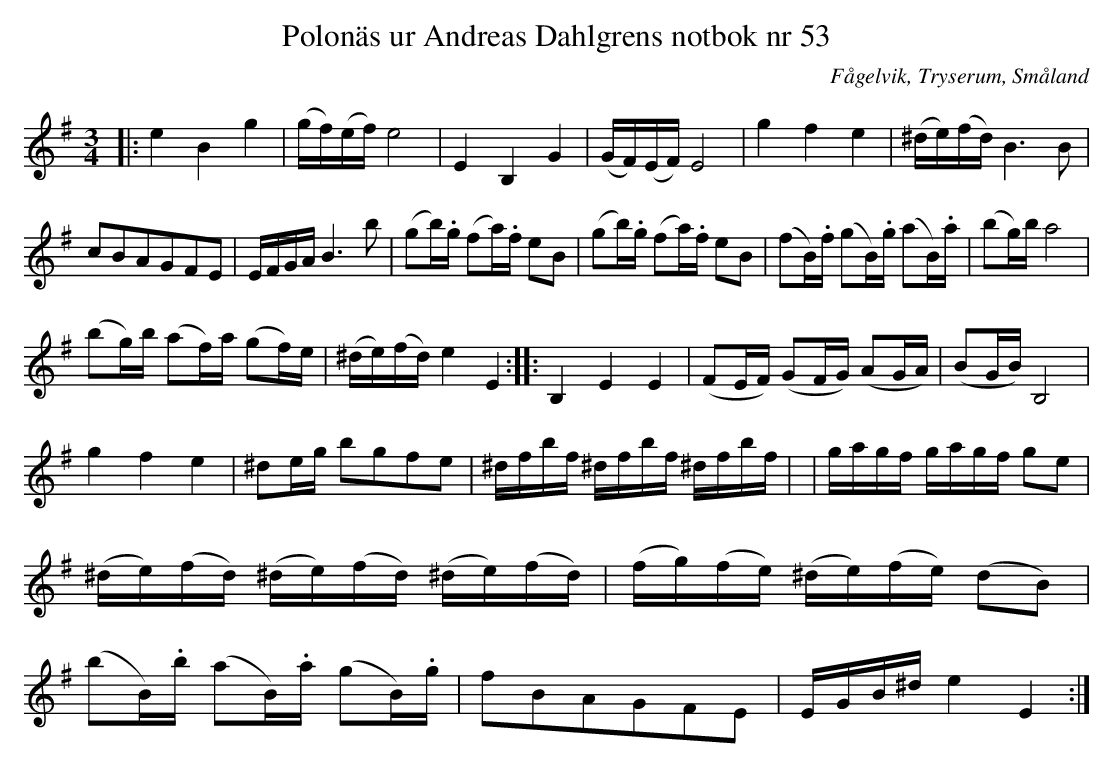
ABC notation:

X:1
T:Polonäs ur Andreas Dahlgrens notbok nr 53
O:Fågelvik, Tryserum, Småland
M:3/4
L:1/8
K:Em
|: e2 B2 g2 | (g/2f/2)(e/2f/2) e4 | E2 B,2 G2 | (G/2F/2)(E/2F/2) E4 | g2 f2 e2| (^d/2e/2)(f/2d/2) B2 > B2 | cBAGFE | E/2F/2G/2A/2 B2 > b2| (gb/2).g/2 (fa/2).f/2  eB|(gb/2).g/2 (fa/2).f/2  eB | (fB/2).f/2 (gB/2).g/2 (aB/2).a/2 | (bg/2)b/2 a4|
 (bg/2)b/2 (af/2)a/2 (gf/2)e/2| (^d/2e/2)(f/2d/2) e2 E2 :||: B,2 E2 E2 | (FE/2F/2) (GF/2G/2) (AG/2A/2) | (BG/2B/2) B,4|
 g2 f2 e2 | ^de/2g/2 bgfe| ^d/2f/2b/2f/2 ^d/2f/2b/2f/2 ^d/2f/2b/2f/2| |g/2a/2g/2f/2 g/2a/2g/2f/2 ge| (^d/2e/2)(f/2d/2) (^d/2e/2)(f/2d/2) (^d/2e/2)(f/2d/2)| (f/2g/2)(f/2e/2) (^d/2e/2)(f/2e/2) (dB)| (bB/2).b/2 (aB/2).a/2 (gB/2).g/2 | fBAGFE | E/2G/2B/2^d/2 e2 E2:|
